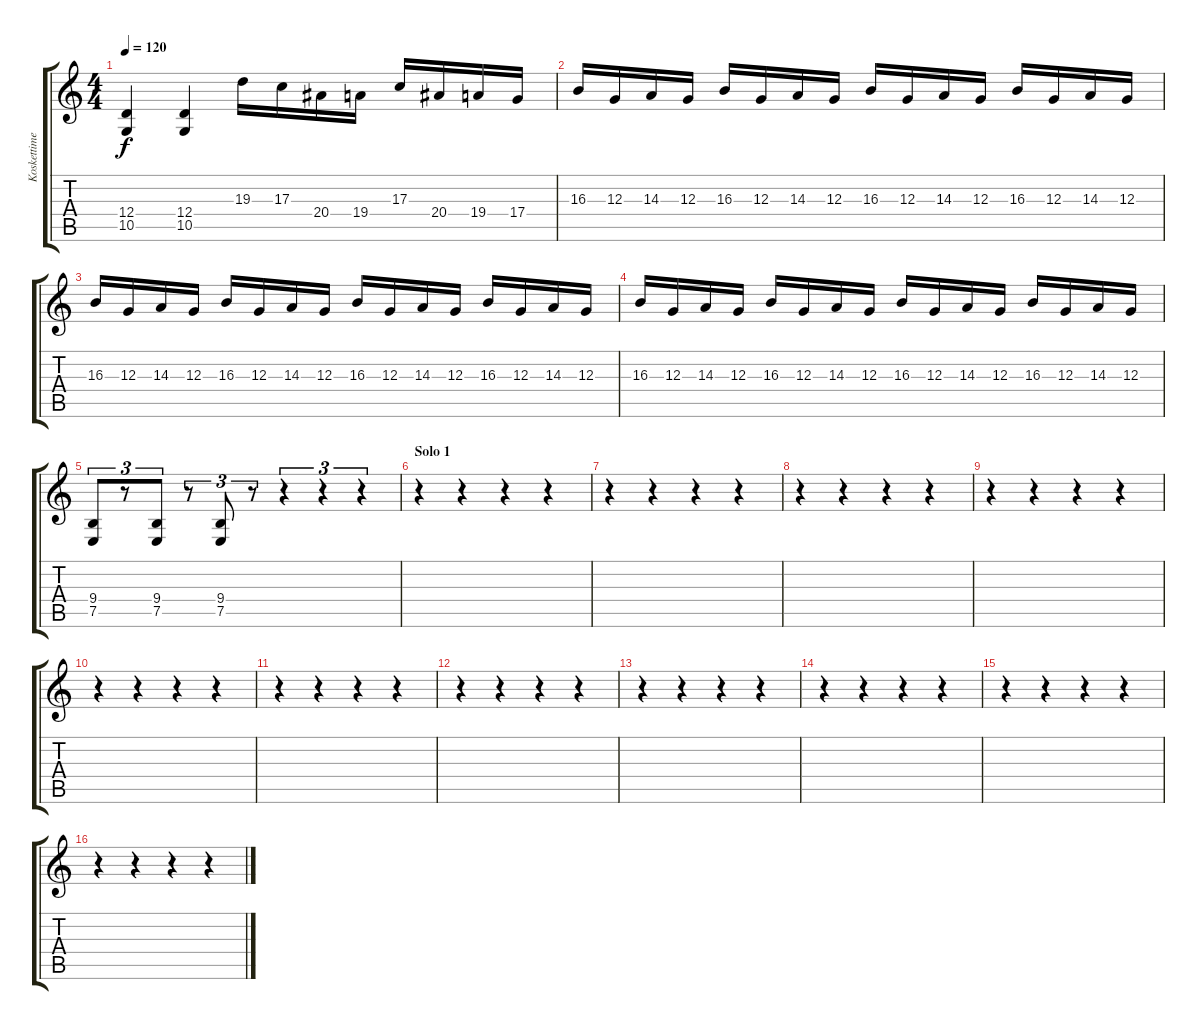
\track ("Koskettimet (Oikea)" "Koskettime") {instrument harpsichord}
\staff {score tabs}
\tuning (E4 B3 G3 D3 A2 E2) {hide}
\ts (4 4)
\tempo 120
\clef g2
\ks c
(12.4 10.5).4{dy f} (12.4 10.5).4 19.3.16 17.3.16 20.4.16 19.4.16 17.3.16 20.4.16 19.4.16 17.4.16 |
16.3.16 12.3.16 14.3.16 12.3.16 16.3.16 12.3.16 14.3.16 12.3.16 16.3.16 12.3.16 14.3.16 12.3.16 16.3.16 12.3.16 14.3.16 12.3.16 |
16.3.16 12.3.16 14.3.16 12.3.16 16.3.16 12.3.16 14.3.16 12.3.16 16.3.16 12.3.16 14.3.16 12.3.16 16.3.16 12.3.16 14.3.16 12.3.16 |
16.3.16 12.3.16 14.3.16 12.3.16 16.3.16 12.3.16 14.3.16 12.3.16 16.3.16 12.3.16 14.3.16 12.3.16 16.3.16 12.3.16 14.3.16 12.3.16 |
(9.4 7.5).8{tu (3 2)} r.8{tu (3 2)} (9.4 7.5).8{tu (3 2)} r.8{tu (3 2)} (9.4 7.5).8{tu (3 2)} r.8{tu (3 2)} r.4{tu (3 2)} r.4{tu (3 2)} r.4{tu (3 2)} |
\section ("" "Solo 1")
r.4 r.4 r.4 r.4 |
r.4 r.4 r.4 r.4 |
r.4 r.4 r.4 r.4 |
r.4 r.4 r.4 r.4 |
r.4 r.4 r.4 r.4 |
r.4 r.4 r.4 r.4 |
r.4 r.4 r.4 r.4 |
r.4 r.4 r.4 r.4 |
r.4 r.4 r.4 r.4 |
r.4 r.4 r.4 r.4 |
r.4 r.4 r.4 r.4
